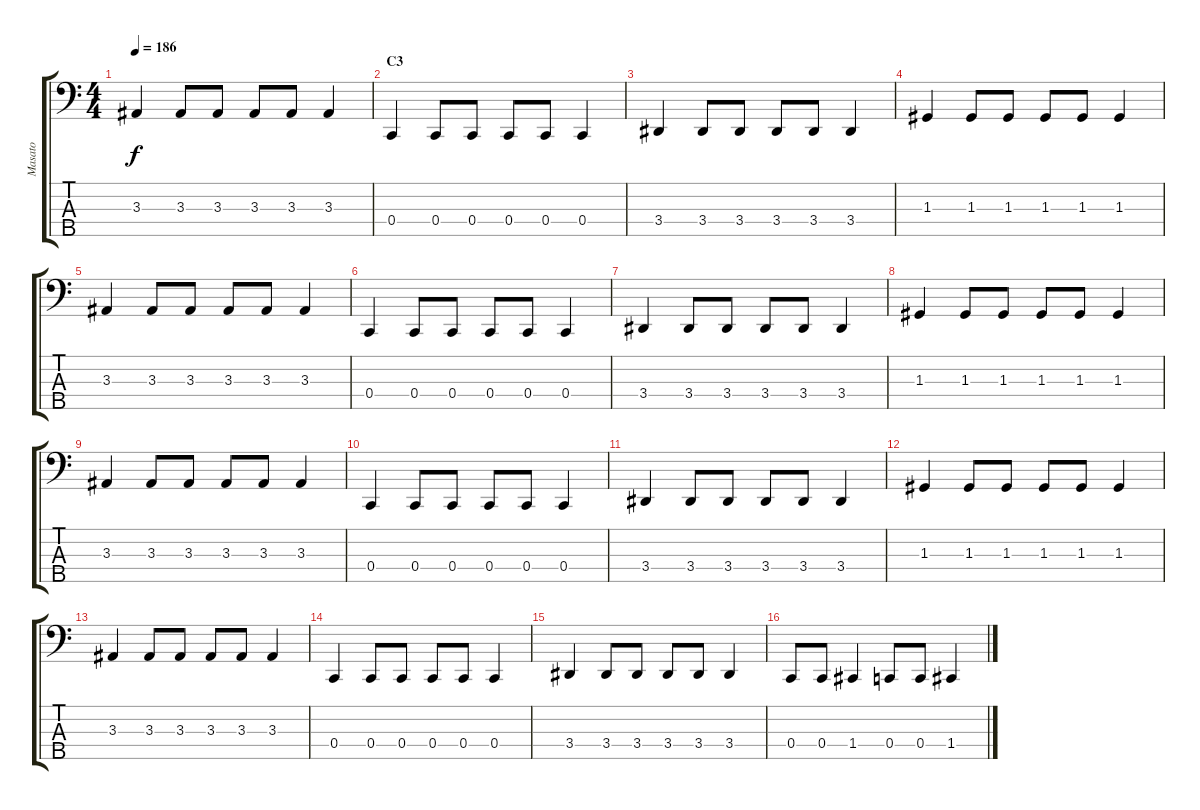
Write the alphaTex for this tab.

\track ("Masato" "Masato") {instrument electricbasspick}
\staff {score tabs}
\tuning (F2 C2 G1 C1 B0) {hide}
\ts (4 4)
\tempo 186
\clef f4
\ks c
3.3.4{dy f} 3.3.8 3.3.8 3.3.8 3.3.8 3.3.4 |
\section ("" "C3")
0.4.4 0.4.8 0.4.8 0.4.8 0.4.8 0.4.4 |
3.4.4 3.4.8 3.4.8 3.4.8 3.4.8 3.4.4 |
1.3.4 1.3.8 1.3.8 1.3.8 1.3.8 1.3.4 |
3.3.4 3.3.8 3.3.8 3.3.8 3.3.8 3.3.4 |
0.4.4 0.4.8 0.4.8 0.4.8 0.4.8 0.4.4 |
3.4.4 3.4.8 3.4.8 3.4.8 3.4.8 3.4.4 |
1.3.4 1.3.8 1.3.8 1.3.8 1.3.8 1.3.4 |
3.3.4 3.3.8 3.3.8 3.3.8 3.3.8 3.3.4 |
0.4.4 0.4.8 0.4.8 0.4.8 0.4.8 0.4.4 |
3.4.4 3.4.8 3.4.8 3.4.8 3.4.8 3.4.4 |
1.3.4 1.3.8 1.3.8 1.3.8 1.3.8 1.3.4 |
3.3.4 3.3.8 3.3.8 3.3.8 3.3.8 3.3.4 |
0.4.4 0.4.8 0.4.8 0.4.8 0.4.8 0.4.4 |
3.4.4 3.4.8 3.4.8 3.4.8 3.4.8 3.4.4 |
0.4.8 0.4.8 1.4.4 0.4.8 0.4.8 1.4.4
